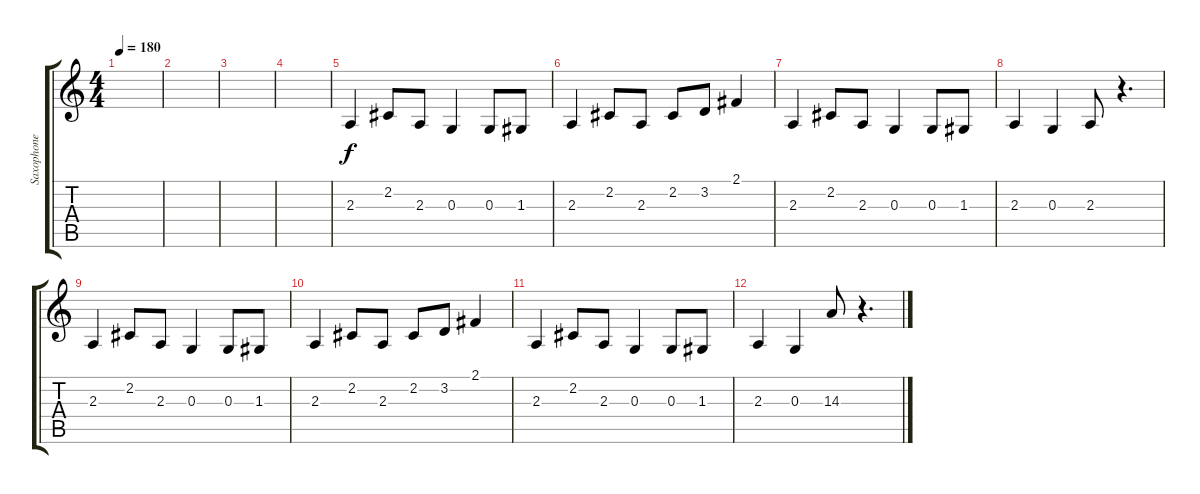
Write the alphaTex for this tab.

\track ("Saxophone 1" "Saxophone ") {instrument sopranosax}
\staff {score tabs}
\tuning (E4 B3 G3 D3 A2 E2) {hide}
\ts (4 4)
\tempo 180
\clef g2
\ks c
|
|
|
|
2.3.4 2.2.8 2.3.8 0.3.4 0.3.8 1.3.8 |
2.3.4 2.2.8 2.3.8 2.2.8 3.2.8 2.1.4 |
2.3.4 2.2.8 2.3.8 0.3.4 0.3.8 1.3.8 |
2.3.4 0.3.4 2.3.8 r.4{d} |
2.3.4 2.2.8 2.3.8 0.3.4 0.3.8 1.3.8 |
2.3.4 2.2.8 2.3.8 2.2.8 3.2.8 2.1.4 |
2.3.4 2.2.8 2.3.8 0.3.4 0.3.8 1.3.8 |
2.3.4 0.3.4 14.3.8 r.4{d}
